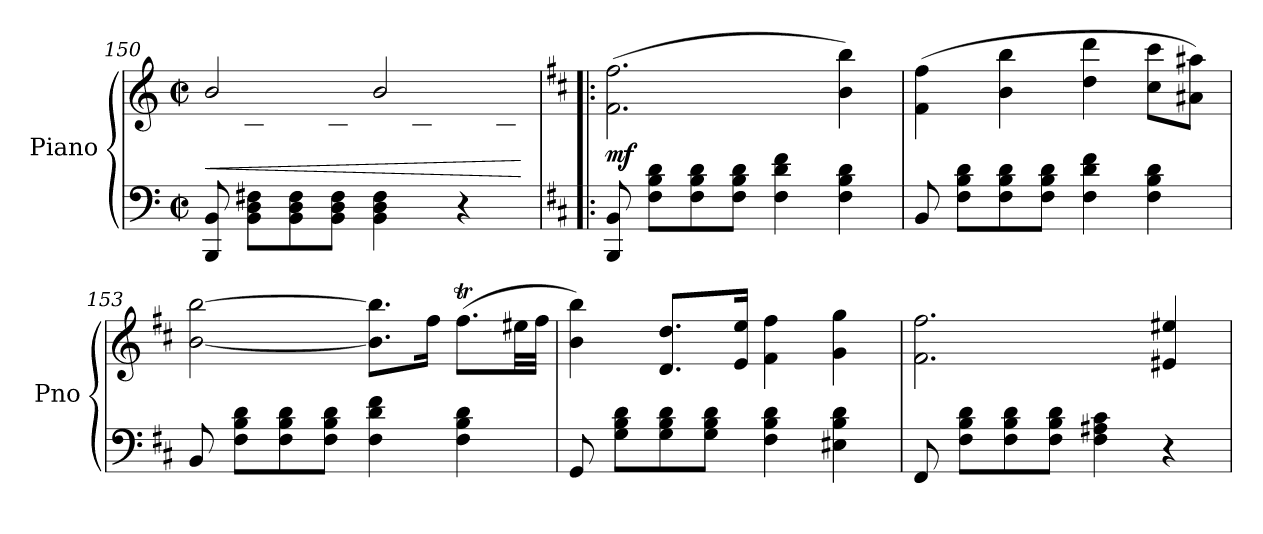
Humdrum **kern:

**kern	**kern	**dynam
*part1	*part1	*part1
*staff2	*staff1	*staff1/2
*I"Piano	*	*
*I'Pno	*	*
*clefF4	*clefG2	*
*k[]	*k[]	*
*M2/2	*M2/2	*
*met(c|)	*met(c|)	*
=150	=150	=150
!	!LO:TX:a:i:t=cresc.	!
!	!	!LO:HP:b
*	*^	*
8BBB/ 8BB/	2b/	8b\Lyy	<
8BB\ 8D\ 8F#X\L	.	8B\	.
8BB\ 8D\ 8F#\	.	8d\ 8f#X\	.
8BB\ 8D\ 8F#\J	.	8B\J	.
4BB\ 4D\ 4F#\	2b/	8b\Lyy	.
.	.	8B\	.
4r	.	8d\ 8f#\	.
.	.	8B\J	.
*	*v	*v	*
.	.	[
!!LO:LB:g=z
=151!|:	=151!|:	=151!|:
*k[f#c#]	*k[f#c#]	*
!	!	!LO:DY:b
8BBB/ 8BB/	(2.f#\ 2.ff#\	mf
8F#\ 8B\ 8d\L	.	.
8F#\ 8B\ 8d\	.	.
8F#\ 8B\ 8d\J	.	.
4F#\ 4d\ 4f#\	.	.
4F#\ 4B\ 4d\	4b\ 4bb\)	.
=152	=152	=152
8BB/	(4f#\ 4ff#\	.
8F#\ 8B\ 8d\L	.	.
8F#\ 8B\ 8d\	4b\ 4bb\	.
8F#\ 8B\ 8d\J	.	.
4F#\ 4d\ 4f#\	4dd\ 4ddd\	.
4F#\ 4B\ 4d\	8cc#\ 8ccc#\L	.
.	8a#X\ 8aa#X\J)	.
=153	=153	=153
8BB/	[2b\ [2bb\	.
8F#\ 8B\ 8d\L	.	.
8F#\ 8B\ 8d\	.	.
8F#\ 8B\ 8d\J	.	.
4F#\ 4d\ 4f#\	8.b\] 8.bb\]L	.
.	16ff#\Jk	.
4F#\ 4B\ 4d\	(8.ff#t\L	.
.	32ee#X\LL	.
.	32ff#\JJJ	.
=154	=154	=154
8GG/	4b\ 4bb\)	.
8G\ 8B\ 8d\L	.	.
8G\ 8B\ 8d\	8.d/ 8.dd/L	.
8G\ 8B\ 8d\J	.	.
.	16e/ 16ee/Jk	.
4F#\ 4B\ 4d\	4f#\ 4ff#\	.
4E#X\ 4B\ 4d\	4g\ 4gg\	.
=155	=155	=155
8FF#/	2.f#\ 2.ff#\	.
8F#\ 8B\ 8d\L	.	.
8F#\ 8B\ 8d\	.	.
8F#\ 8B\ 8d\J	.	.
4F#\ 4A#X\ 4c#\	.	.
4r	4e#X/ 4ee#X/	.
=	=	=
*-	*-	*-
